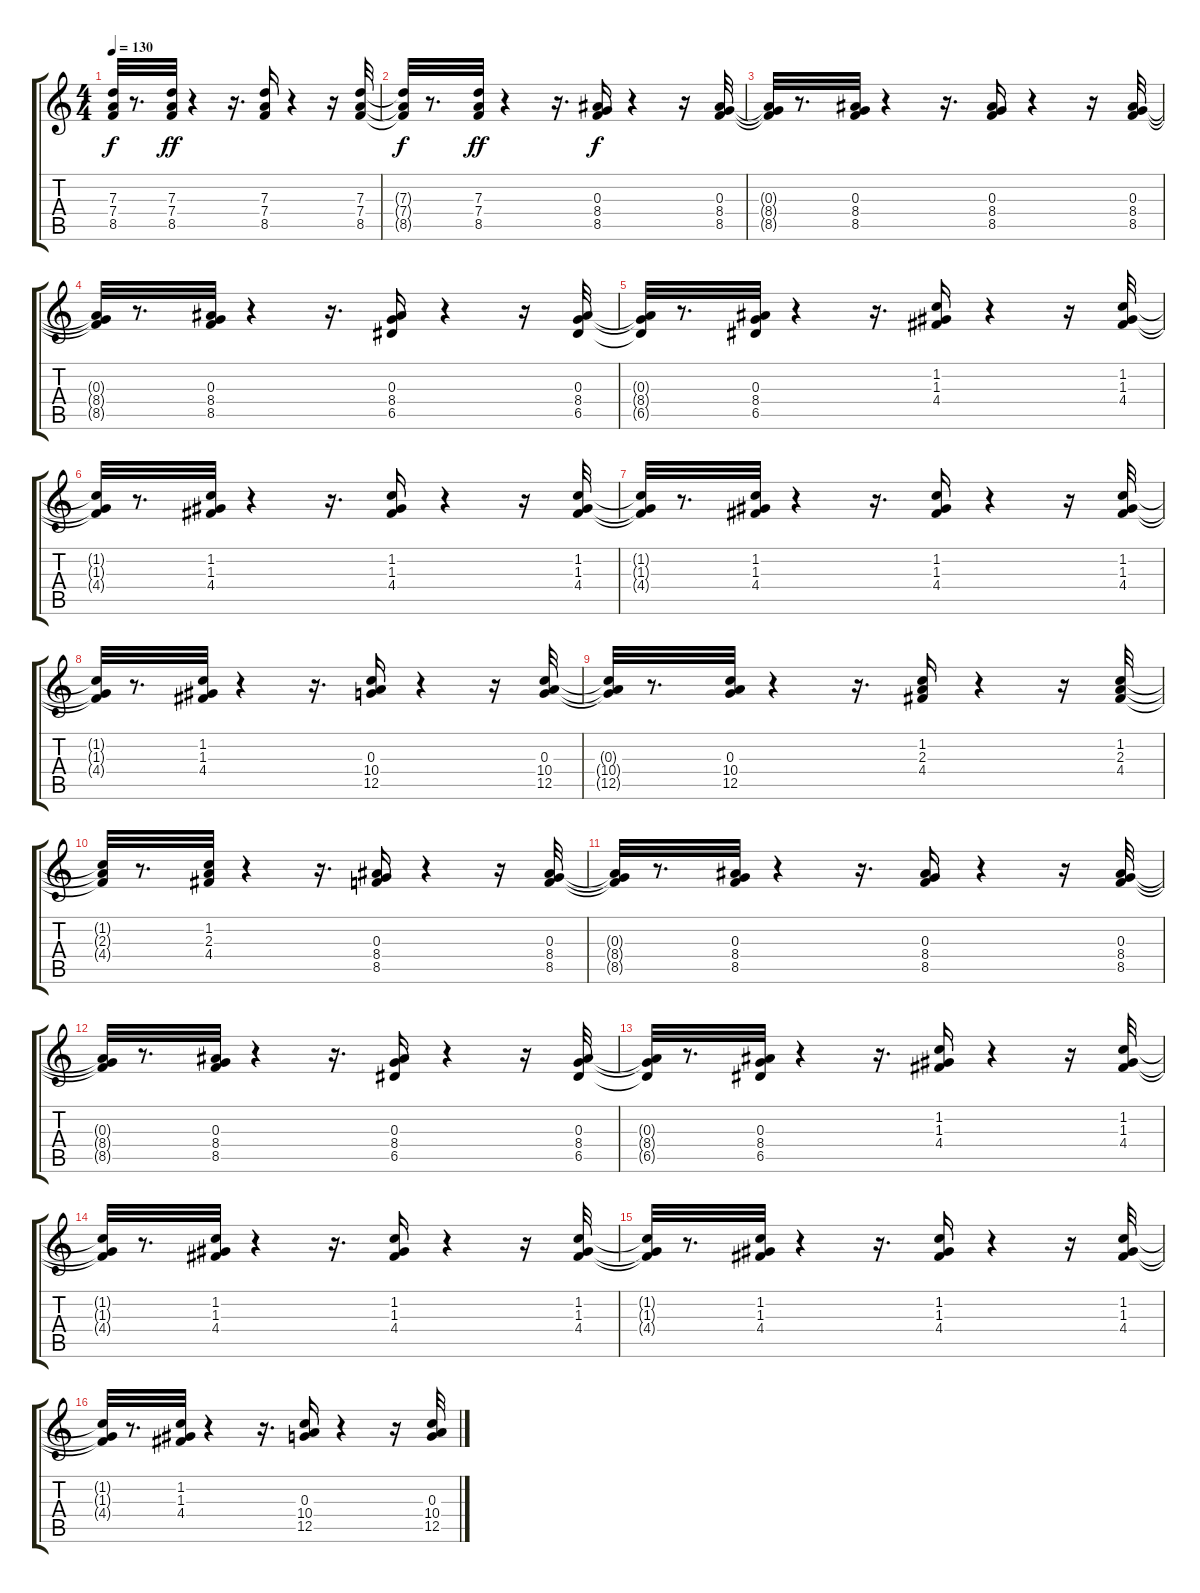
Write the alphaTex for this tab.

\track "" {instrument acousticguitarsteel}
\staff {score tabs}
\tuning (E4 B3 G3 D3 A2 E2) {hide}
\ts (4 4)
\tempo 130
\clef g2
\ks c
(7.3{t} 7.4{t} 8.5{t}).32{dy f} r.8{d} (7.3 7.4 8.5).32{dy ff} r.4 r.16{d} (7.3 7.4 8.5).16 r.4 r.16 (7.3 7.4 8.5).32 |
(7.3{t} 7.4{t} 8.5{t}).32{dy f} r.8{d} (7.3 7.4 8.5).32{dy ff} r.4 r.16{d} (0.3 8.4 8.5).16{dy f} r.4 r.16 (0.3 8.4 8.5).32 |
(0.3{t} 8.4{t} 8.5{t}).32 r.8{d} (0.3 8.4 8.5).32 r.4 r.16{d} (0.3 8.4 8.5).16 r.4 r.16 (0.3 8.4 8.5).32 |
(0.3{t} 8.4{t} 8.5{t}).32 r.8{d} (0.3 8.4 8.5).32 r.4 r.16{d} (0.3 8.4 6.5).16 r.4 r.16 (0.3 8.4 6.5).32 |
(0.3{t} 8.4{t} 6.5{t}).32 r.8{d} (0.3 8.4 6.5).32 r.4 r.16{d} (1.2 1.3 4.4).16 r.4 r.16 (1.2 1.3 4.4).32 |
(1.2{t} 1.3{t} 4.4{t}).32 r.8{d} (1.2 1.3 4.4).32 r.4 r.16{d} (1.2 1.3 4.4).16 r.4 r.16 (1.2 1.3 4.4).32 |
(1.2{t} 1.3{t} 4.4{t}).32 r.8{d} (1.2 1.3 4.4).32 r.4 r.16{d} (1.2 1.3 4.4).16 r.4 r.16 (1.2 1.3 4.4).32 |
(1.2{t} 1.3{t} 4.4{t}).32 r.8{d} (1.2 1.3 4.4).32 r.4 r.16{d} (0.3 10.4 12.5).16 r.4 r.16 (0.3 10.4 12.5).32 |
(0.3{t} 10.4{t} 12.5{t}).32 r.8{d} (0.3 10.4 12.5).32 r.4 r.16{d} (1.2 2.3 4.4).16 r.4 r.16 (1.2 2.3 4.4).32 |
(1.2{t} 2.3{t} 4.4{t}).32 r.8{d} (1.2 2.3 4.4).32 r.4 r.16{d} (0.3 8.4 8.5).16 r.4 r.16 (0.3 8.4 8.5).32 |
(0.3{t} 8.4{t} 8.5{t}).32 r.8{d} (0.3 8.4 8.5).32 r.4 r.16{d} (0.3 8.4 8.5).16 r.4 r.16 (0.3 8.4 8.5).32 |
(0.3{t} 8.4{t} 8.5{t}).32 r.8{d} (0.3 8.4 8.5).32 r.4 r.16{d} (0.3 8.4 6.5).16 r.4 r.16 (0.3 8.4 6.5).32 |
(0.3{t} 8.4{t} 6.5{t}).32 r.8{d} (0.3 8.4 6.5).32 r.4 r.16{d} (1.2 1.3 4.4).16 r.4 r.16 (1.2 1.3 4.4).32 |
(1.2{t} 1.3{t} 4.4{t}).32 r.8{d} (1.2 1.3 4.4).32 r.4 r.16{d} (1.2 1.3 4.4).16 r.4 r.16 (1.2 1.3 4.4).32 |
(1.2{t} 1.3{t} 4.4{t}).32 r.8{d} (1.2 1.3 4.4).32 r.4 r.16{d} (1.2 1.3 4.4).16 r.4 r.16 (1.2 1.3 4.4).32 |
(1.2{t} 1.3{t} 4.4{t}).32 r.8{d} (1.2 1.3 4.4).32 r.4 r.16{d} (0.3 10.4 12.5).16 r.4 r.16 (0.3 10.4 12.5).32
